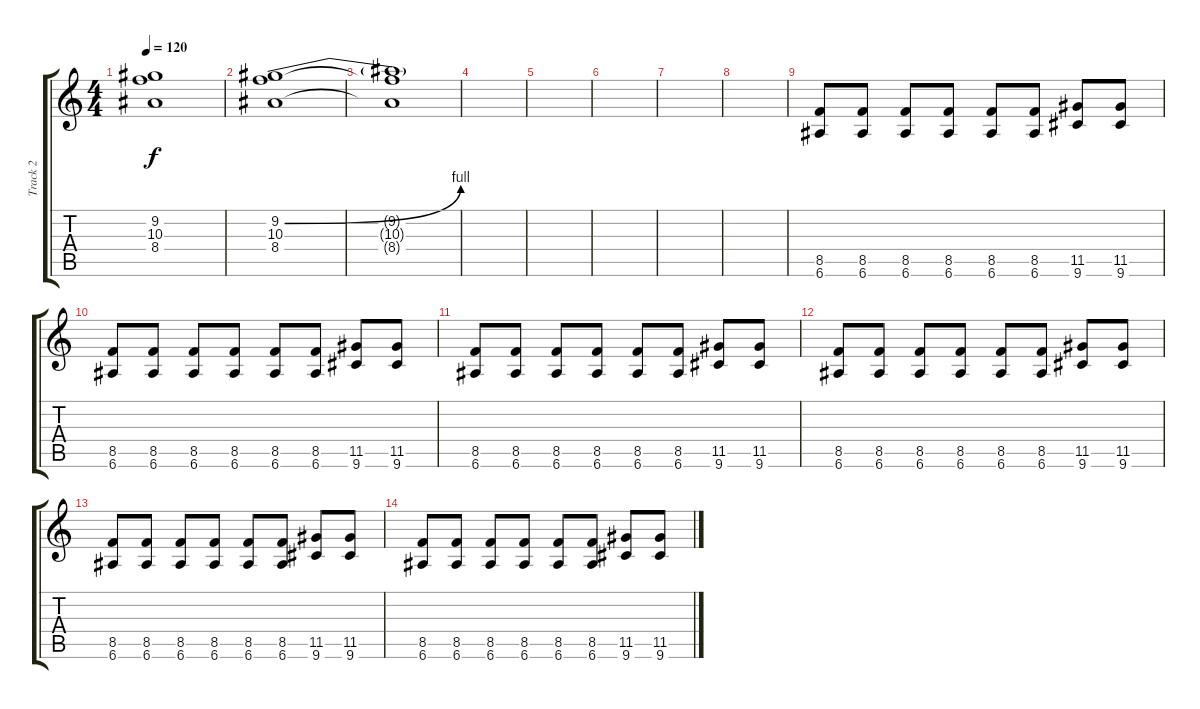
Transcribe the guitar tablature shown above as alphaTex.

\track ("Track 2" "Track 2") {instrument distortionguitar}
\staff {score tabs}
\tuning (E4 B3 G3 D3 A2 E2) {hide}
\ts (4 4)
\tempo 120
\clef g2
\ks c
(9.2{t} 10.3{t} 8.4{t}).1{dy f} |
(9.2{be (bend 0 0 60 4)} 10.3 8.4).1 |
(9.2{t} 10.3{t} 8.4{t}).1 |
|
|
|
|
|
(8.5 6.6).8 (8.5 6.6).8 (8.5 6.6).8 (8.5 6.6).8 (8.5 6.6).8 (8.5 6.6).8 (11.5 9.6).8 (11.5 9.6).8 |
(8.5 6.6).8 (8.5 6.6).8 (8.5 6.6).8 (8.5 6.6).8 (8.5 6.6).8 (8.5 6.6).8 (11.5 9.6).8 (11.5 9.6).8 |
(8.5 6.6).8 (8.5 6.6).8 (8.5 6.6).8 (8.5 6.6).8 (8.5 6.6).8 (8.5 6.6).8 (11.5 9.6).8 (11.5 9.6).8 |
(8.5 6.6).8 (8.5 6.6).8 (8.5 6.6).8 (8.5 6.6).8 (8.5 6.6).8 (8.5 6.6).8 (11.5 9.6).8 (11.5 9.6).8 |
(8.5 6.6).8 (8.5 6.6).8 (8.5 6.6).8 (8.5 6.6).8 (8.5 6.6).8 (8.5 6.6).8 (11.5 9.6).8 (11.5 9.6).8 |
(8.5 6.6).8 (8.5 6.6).8 (8.5 6.6).8 (8.5 6.6).8 (8.5 6.6).8 (8.5 6.6).8 (11.5 9.6).8 (11.5 9.6).8
